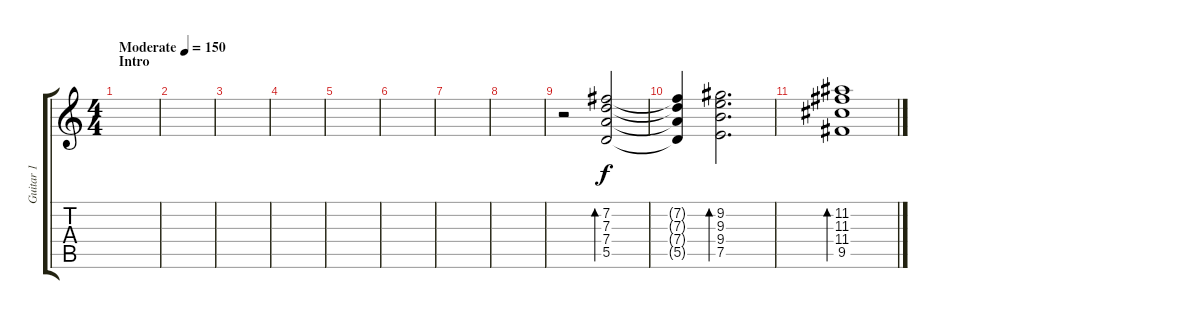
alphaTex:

\track ("Guitar 1" "Guitar 1") {instrument acousticguitarsteel}
\staff {score tabs}
\tuning (E4 B3 G3 D3 A2 E2) {hide}
\ts (4 4)
\section ("" "Intro")
\tempo (150 "Moderate")
\clef g2
\ks c
|
|
|
|
|
|
|
|
r.2 (7.2 7.3 7.4 5.5).2{bd 480} |
(7.2{t} 7.3{t} 7.4{t} 5.5{t}).4 (9.2 9.3 9.4 7.5).2{d bd 480} |
(11.2 11.3 11.4 9.5).1{bd 480}
